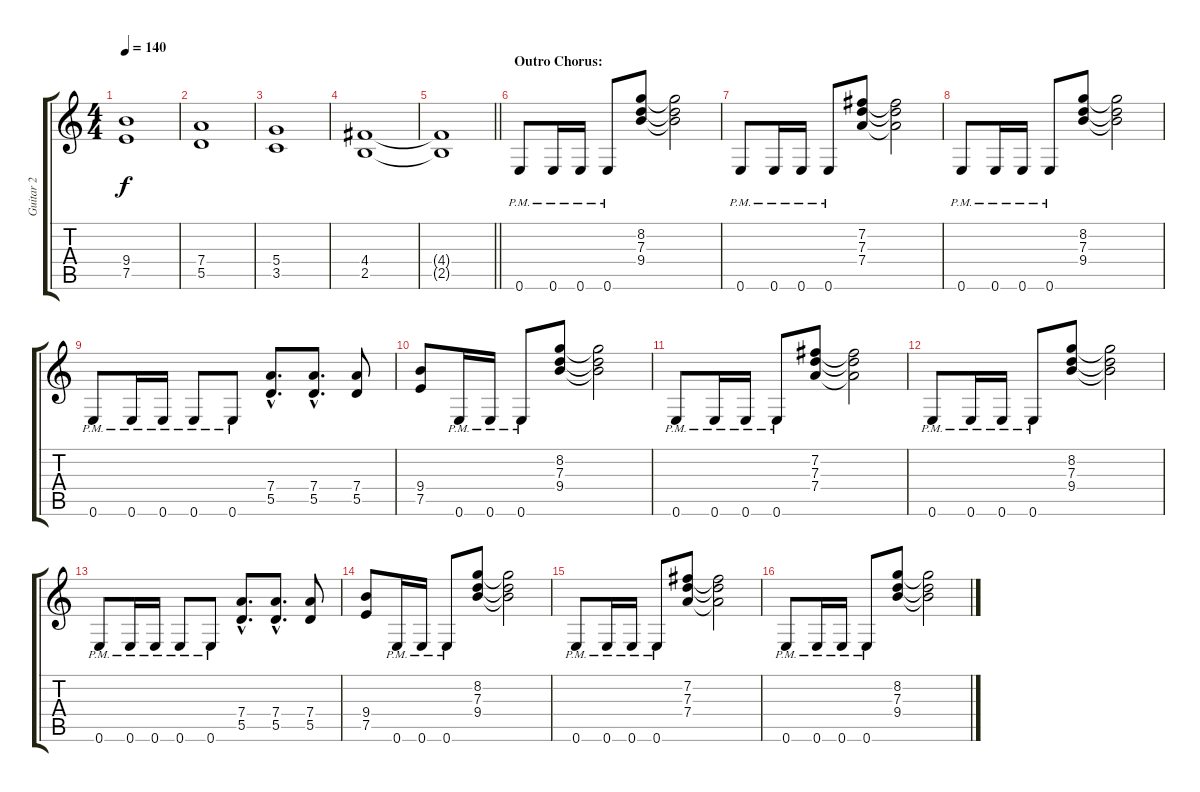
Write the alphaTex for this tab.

\track ("Guitar 2" "Guitar 2") {instrument distortionguitar}
\staff {score tabs}
\tuning (E4 B3 G3 D3 A2 E2) {hide}
\ts (4 4)
\tempo 140
\clef g2
\ks c
(9.4 7.5).1{dy f} |
(7.4 5.5).1 |
(5.4 3.5).1 |
(4.4 2.5).1 |
\barLineRight lightlight
(4.4{t} 2.5{t}).1 |
\section ("" "Outro Chorus:")
0.6{pm}.8 0.6{pm}.16 0.6{pm}.16 0.6{pm}.8 (8.2 7.3 9.4).8 (8.2{t} 7.3{t} 9.4{t}).2 |
0.6{pm}.8 0.6{pm}.16 0.6{pm}.16 0.6{pm}.8 (7.2 7.3 7.4).8 (7.2{t} 7.3{t} 7.4{t}).2 |
0.6{pm}.8 0.6{pm}.16 0.6{pm}.16 0.6{pm}.8 (8.2 7.3 9.4).8 (8.2{t} 7.3{t} 9.4{t}).2 |
0.6{pm}.8 0.6{pm}.16 0.6{pm}.16 0.6{pm}.8 0.6{pm}.8 (7.4{hac} 5.5{hac}).8{d} (7.4{hac} 5.5{hac}).8{d} (7.4 5.5).8 |
(9.4 7.5).8 0.6{pm}.16 0.6{pm}.16 0.6{pm}.8 (8.2 7.3 9.4).8 (8.2{t} 7.3{t} 9.4{t}).2 |
0.6{pm}.8 0.6{pm}.16 0.6{pm}.16 0.6{pm}.8 (7.2 7.3 7.4).8 (7.2{t} 7.3{t} 7.4{t}).2 |
0.6{pm}.8 0.6{pm}.16 0.6{pm}.16 0.6{pm}.8 (8.2 7.3 9.4).8 (8.2{t} 7.3{t} 9.4{t}).2 |
0.6{pm}.8 0.6{pm}.16 0.6{pm}.16 0.6{pm}.8 0.6{pm}.8 (7.4{hac} 5.5{hac}).8{d} (7.4{hac} 5.5{hac}).8{d} (7.4 5.5).8 |
(9.4 7.5).8 0.6{pm}.16 0.6{pm}.16 0.6{pm}.8 (8.2 7.3 9.4).8 (8.2{t} 7.3{t} 9.4{t}).2 |
0.6{pm}.8 0.6{pm}.16 0.6{pm}.16 0.6{pm}.8 (7.2 7.3 7.4).8 (7.2{t} 7.3{t} 7.4{t}).2 |
0.6{pm}.8 0.6{pm}.16 0.6{pm}.16 0.6{pm}.8 (8.2 7.3 9.4).8 (8.2{t} 7.3{t} 9.4{t}).2
